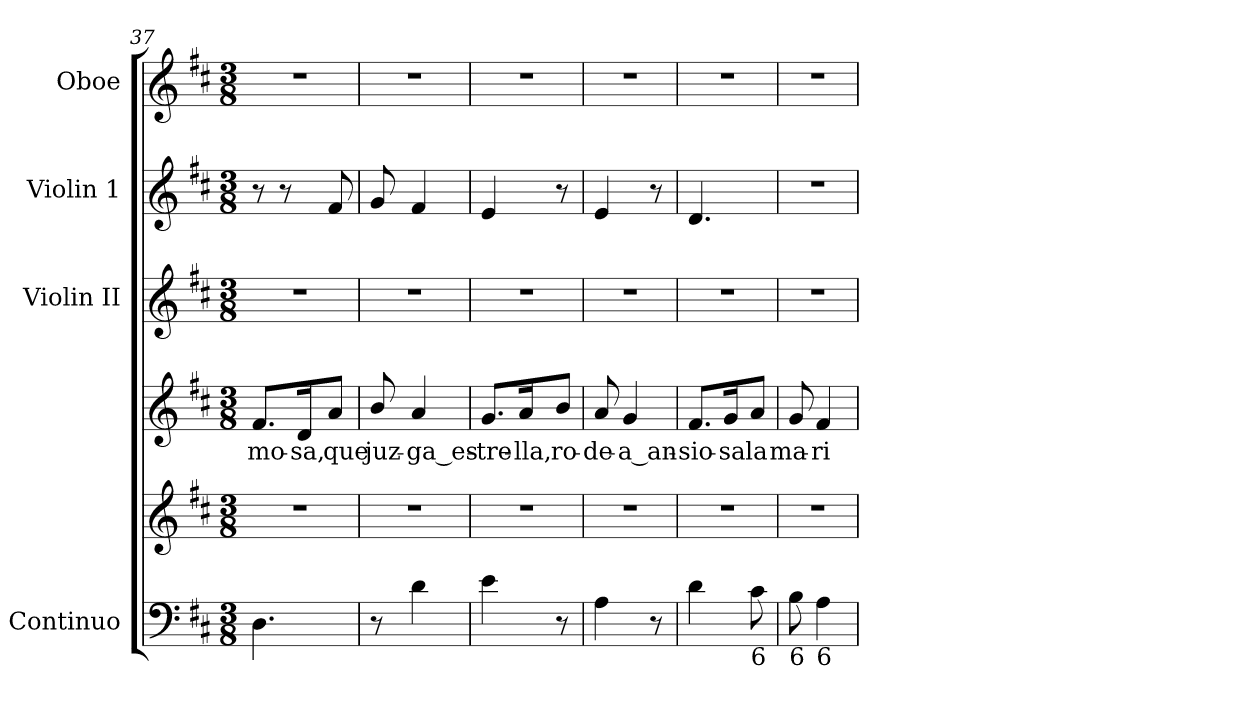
**kern	**kern	**kern	**text	**kern	**kern	**kern
*part5	*part5	*part4	*part4	*part3	*part2	*part1
*staff6	*staff5	*staff4	*staff4	*staff3	*staff2	*staff1
*I"Continuo	*	*I""Contr- alto"	*	*I"Violin II	*I"Violin 1	*I"Oboe
*I'Cont.	*	*I'A.	*	*I'Vln. II	*I'Vln. 1	*I'Ob.
*clefF4	*clefG2	*clefG2	*	*clefG2	*clefG2	*clefG2
*k[f#c#]	*k[f#c#]	*k[f#c#]	*	*k[f#c#]	*k[f#c#]	*k[f#c#]
*D:	*D:	*D:	*	*D:	*D:	*D:
*M3/8	*M3/8	*M3/8	*	*M3/8	*M3/8	*M3/8
=37	=37	=37	=37	=37	=37	=37
!	!LO:N:vis=1	!	!	!	!	!
!	!	!	!LO:LY:b:color=#000000	!LO:N:vis=1	!	!LO:N:vis=1
4.Di\	4.r	8.f#i/L	-mo-	4.r	8r	4.r
.	.	.	.	.	8r	.
!	!	!	!LO:LY:b:color=#000000	!	!	!
.	.	16di/K	-sa,	.	.	.
!	!	!	!LO:LY:b:color=#000000	!	!	!
.	.	8ai/J	que	.	8f#i/	.
=38	=38	=38	=38	=38	=38	=38
!	!LO:N:vis=1	!	!	!	!	!
!	!	!	!LO:LY:b:color=#000000	!LO:N:vis=1	!	!LO:N:vis=1
8r	4.r	8bi/	juz-	4.r	8gi/	4.r
!	!	!	!LO:LY:b:color=#000000	!	!	!
4di\	.	4ai/	-ga_es-	.	4f#i/	.
=39	=39	=39	=39	=39	=39	=39
!	!LO:N:vis=1	!	!	!	!	!
!	!	!	!LO:LY:b:color=#000000	!LO:N:vis=1	!	!LO:N:vis=1
4ei\	4.r	8.gi/L	-tre-	4.r	4ei/	4.r
!	!	!	!LO:LY:b:color=#000000	!	!	!
.	.	16ai/K	-lla,	.	.	.
!	!	!	!LO:LY:b:color=#000000	!	!	!
8r	.	8bi/J	ro-	.	8r	.
=40	=40	=40	=40	=40	=40	=40
!	!LO:N:vis=1	!	!	!	!	!
!	!	!	!LO:LY:b:color=#000000	!LO:N:vis=1	!	!LO:N:vis=1
4Ai\	4.r	8ai/	-de-	4.r	4ei/	4.r
!	!	!	!LO:LY:b:color=#000000	!	!	!
.	.	4gi/	-a_an-	.	.	.
8r	.	.	.	.	8r	.
!!LO:LB:g=z
=41	=41	=41	=41	=41	=41	=41
!	!LO:N:vis=1	!	!	!	!	!
!	!	!	!LO:LY:b:color=#000000	!LO:N:vis=1	!	!LO:N:vis=1
4di\	4.r	8.f#i/L	-sio-	4.r	4.di/	4.r
!	!	!	!LO:LY:b:color=#000000	!	!	!
.	.	16gi/K	-sa	.	.	.
!LO:TX:b:t=6	!	!	!	!	!	!
!	!	!	!LO:LY:b:color=#000000	!	!	!
8c#i\	.	8ai/J	la	.	.	.
=42	=42	=42	=42	=42	=42	=42
!	!LO:N:vis=1	!	!	!	!	!
!LO:TX:b:t=6	!	!	!	!	!	!
!	!	!	!LO:LY:b:color=#000000	!LO:N:vis=1	!LO:N:vis=1	!LO:N:vis=1
8Bi\	4.r	8gi/	ma-	4.r	4.r	4.r
!LO:TX:b:t=6	!	!	!	!	!	!
!	!	!	!LO:LY:b:color=#000000	!	!	!
4Ai\	.	4f#i/	-ri-	.	.	.
=	=	=	=	=	=	=
*-	*-	*-	*-	*-	*-	*-
